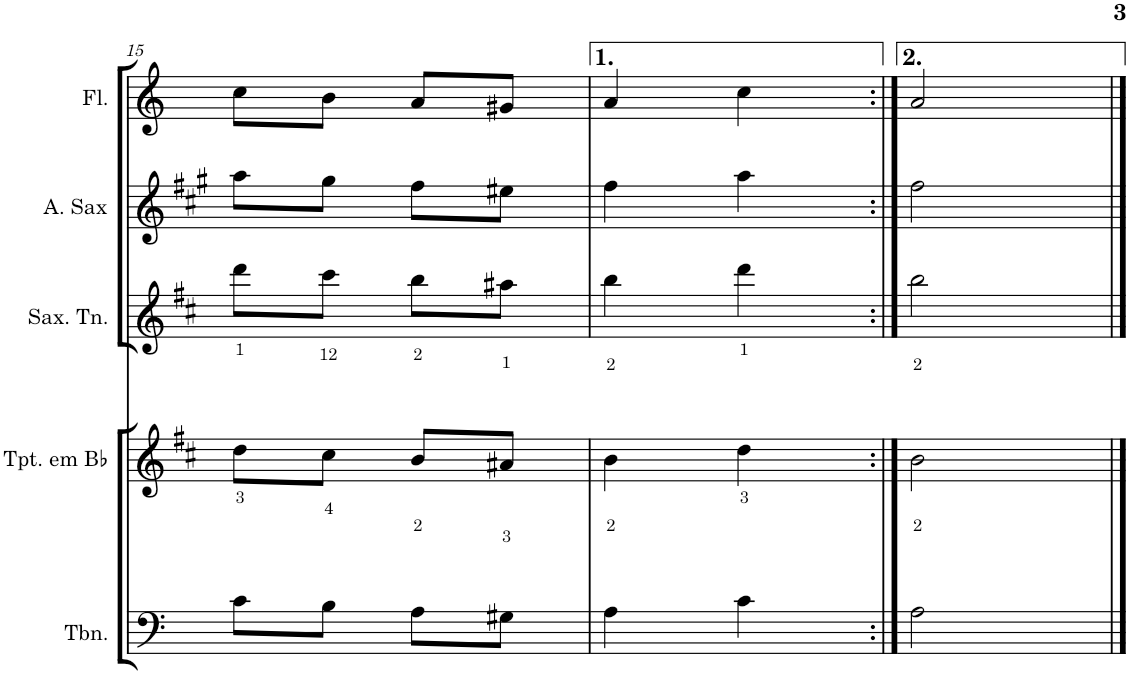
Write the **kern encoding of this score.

**kern	**kern	**kern	**kern	**kern
*part5	*part4	*part3	*part2	*part1
*staff5	*staff4	*staff3	*staff2	*staff1
*I"Trombone	*I"Trompete em Bb	*I"Saxofone Tenor	*I"Saxofone Alto	*I"Flauta Transversal
*I'Tbn.	*I'Tpt. em Bb	*I'Sax. Tn.	*	*I'Fl.
!!LO:PB:g=z
*clefF4	*clefG2	*clefG2	*clefG2	*clefG2
*	*Trd1c2	*Trd8c14	*Trd5c9	*
*k[]	*k[f#c#]	*k[f#c#]	*k[f#c#g#]	*k[]
*M2/4	*M2/4	*M2/4	*M2/4	*M2/4
=15	=15	=15	=15	=15
8c\L	8dd\L	8ddd\L	8aa\L	8cc\L
8B\J	8cc#\J	8ccc#\J	8gg#\J	8b\J
8A\L	8b/L	8bb\L	8ff#\L	8a/L
8G#X\J	8a#X/J	8aa#X\J	8ee#X\J	8g#X/J
=16	=16	=16	=16	=16
4A\	4b\	4bb\	4ff#\	4a/
4c\	4dd\	4ddd\	4aa\	4cc\
=17:|!	=17:|!	=17:|!	=17:|!	=17:|!
2A\	2b\	2bb\	2ff#\	2a/
==	==	==	==	==
*-	*-	*-	*-	*-
